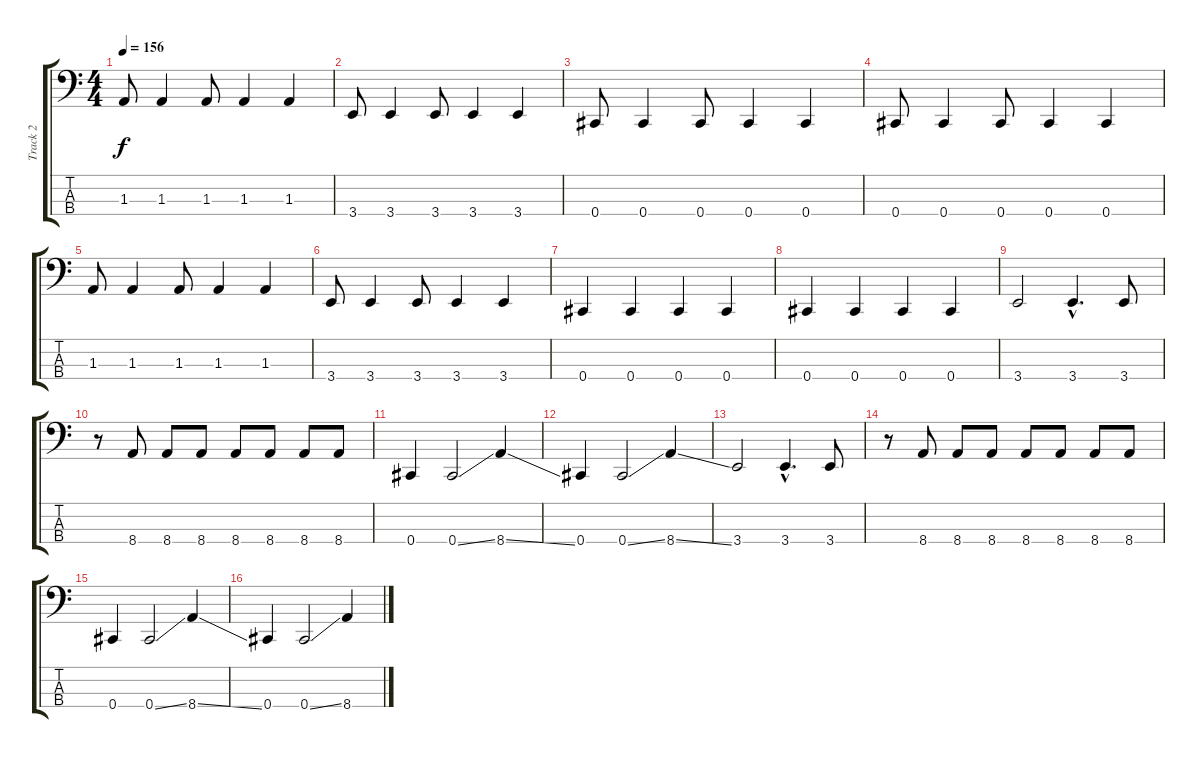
\track ("Track 2" "Track 2") {instrument electricbassfinger}
\staff {score tabs}
\tuning (Gb2 Db2 Ab1 Db1) {hide}
\ts (4 4)
\tempo 156
\clef f4
\ks c
1.3.8{dy f} 1.3.4 1.3.8 1.3.4 1.3.4 |
3.4.8 3.4.4 3.4.8 3.4.4 3.4.4 |
0.4.8 0.4.4 0.4.8 0.4.4 0.4.4 |
0.4.8 0.4.4 0.4.8 0.4.4 0.4.4 |
1.3.8 1.3.4 1.3.8 1.3.4 1.3.4 |
3.4.8 3.4.4 3.4.8 3.4.4 3.4.4 |
0.4.4 0.4.4 0.4.4 0.4.4 |
0.4.4 0.4.4 0.4.4 0.4.4 |
3.4.2 3.4{hac}.4{d} 3.4.8 |
r.8 8.4.8 8.4.8 8.4.8 8.4.8 8.4.8 8.4.8 8.4.8 |
0.4.4 0.4{ss}.2 8.4{ss}.4 |
0.4.4 0.4{ss}.2 8.4{ss}.4 |
3.4.2 3.4{hac}.4{d} 3.4.8 |
r.8 8.4.8 8.4.8 8.4.8 8.4.8 8.4.8 8.4.8 8.4.8 |
0.4.4 0.4{ss}.2 8.4{ss}.4 |
0.4.4 0.4{ss}.2 8.4{ss}.4
